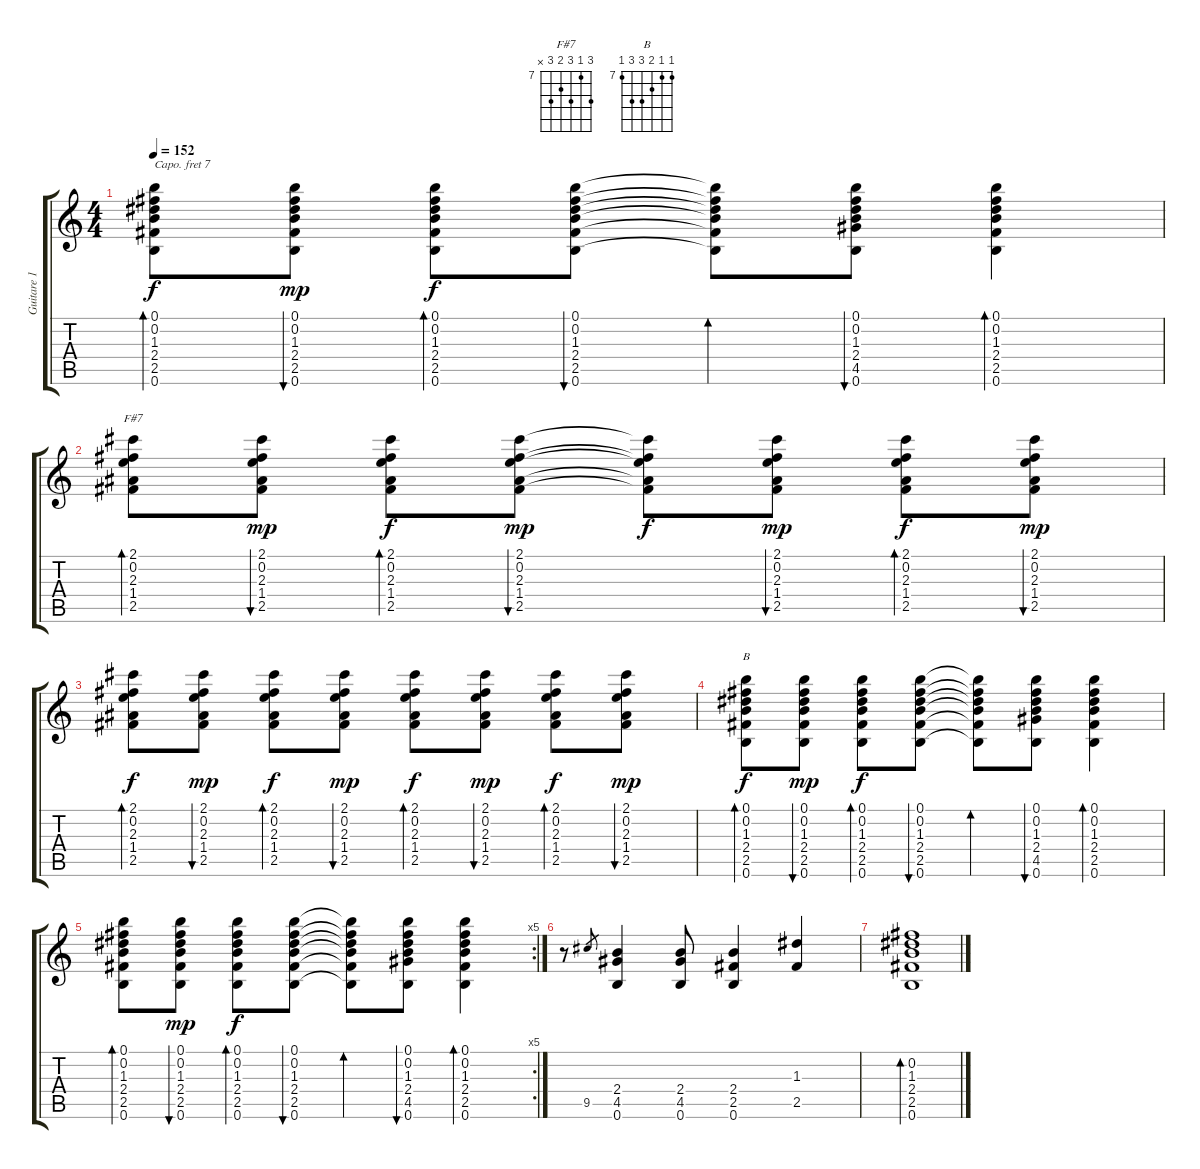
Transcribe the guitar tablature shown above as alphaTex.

\track ("Guitare 1" "Guitare 1") {instrument acousticguitarsteel}
\staff {score tabs}
\capo 7
\tuning (E4 B3 G3 D3 A2 E2) {hide}
\chord ("F#7" 9 7 9 8 9 x) {firstfret 7}
\chord ("B" 7 7 8 9 9 7) {firstfret 7}
\ts (4 4)
\tempo 152
\clef g2
\ks c
(0.1 0.2 1.3 2.4 2.5 0.6).8{bd 60 dy f} (0.1 0.2 1.3 2.4 2.5 0.6).8{bu 60 dy mp} (0.1 0.2 1.3 2.4 2.5 0.6).8{bd 60 dy f} (0.1 0.2 1.3 2.4 2.5 0.6).8{bu 60} (0.1{t} 0.2{t} 1.3{t} 2.4{t} 2.5{t} 0.6{t}).8{bd 60} (0.1 0.2 1.3 2.4 4.5 0.6).8{bu 60} (0.1 0.2 1.3 2.4 2.5 0.6).4{bd 60} |
(2.1 0.2 2.3 1.4 2.5).8{bd 60 ch "F#7"} (2.1 0.2 2.3 1.4 2.5).8{bu 60 dy mp} (2.1 0.2 2.3 1.4 2.5).8{bd 60 dy f} (2.1 0.2 2.3 1.4 2.5).8{bu 60 dy mp} (2.1{t} 0.2{t} 2.3{t} 1.4{t} 2.5{t}).8{dy f} (2.1 0.2 2.3 1.4 2.5).8{bu 60 dy mp} (2.1 0.2 2.3 1.4 2.5).8{bd 60 dy f} (2.1 0.2 2.3 1.4 2.5).8{bu 60 dy mp} |
(2.1 0.2 2.3 1.4 2.5).8{bd 60 dy f} (2.1 0.2 2.3 1.4 2.5).8{bu 60 dy mp} (2.1 0.2 2.3 1.4 2.5).8{bd 60 dy f} (2.1 0.2 2.3 1.4 2.5).8{bu 60 dy mp} (2.1 0.2 2.3 1.4 2.5).8{bd 60 dy f} (2.1 0.2 2.3 1.4 2.5).8{bu 60 dy mp} (2.1 0.2 2.3 1.4 2.5).8{bd 60 dy f} (2.1 0.2 2.3 1.4 2.5).8{bu 60 dy mp} |
(0.1 0.2 1.3 2.4 2.5 0.6).8{bd 60 ch "B" dy f} (0.1 0.2 1.3 2.4 2.5 0.6).8{bu 60 dy mp} (0.1 0.2 1.3 2.4 2.5 0.6).8{bd 60 dy f} (0.1 0.2 1.3 2.4 2.5 0.6).8{bu 60} (0.1{t} 0.2{t} 1.3{t} 2.4{t} 2.5{t} 0.6{t}).8{bd 60} (0.1 0.2 1.3 2.4 4.5 0.6).8{bu 60} (0.1 0.2 1.3 2.4 2.5 0.6).4{bd 60} |
\rc 5
(0.1 0.2 1.3 2.4 2.5 0.6).8{bd 60} (0.1 0.2 1.3 2.4 2.5 0.6).8{bu 60 dy mp} (0.1 0.2 1.3 2.4 2.5 0.6).8{bd 60 dy f} (0.1 0.2 1.3 2.4 2.5 0.6).8{bu 60} (0.1{t} 0.2{t} 1.3{t} 2.4{t} 2.5{t} 0.6{t}).8{bd 60} (0.1 0.2 1.3 2.4 4.5 0.6).8{bu 60} (0.1 0.2 1.3 2.4 2.5 0.6).4{bd 60} |
r.8 9.5.8{gr} (2.4 4.5 0.6).4 (2.4 4.5 0.6).8 (2.4 2.5 0.6).4 (1.3 2.5).4 |
(0.2 1.3 2.4 2.5 0.6).1{bd 240}
